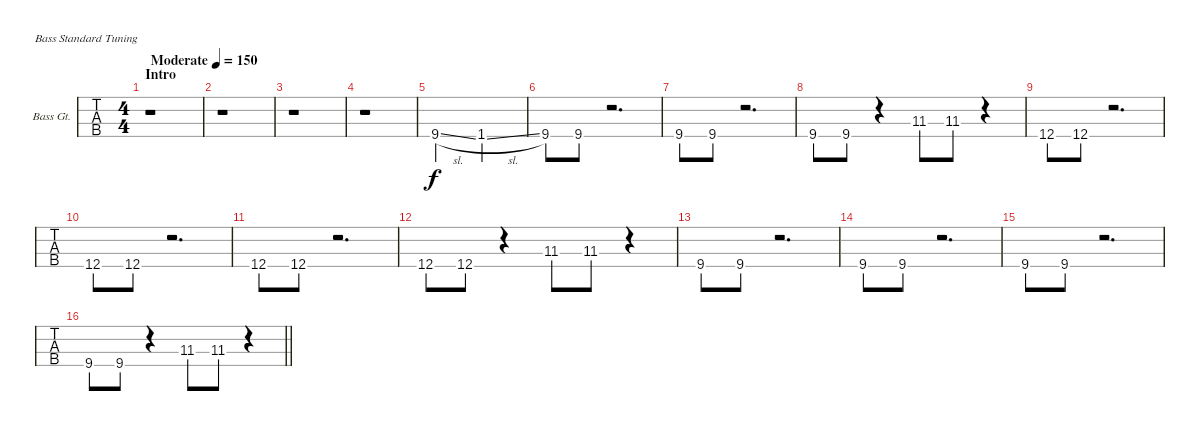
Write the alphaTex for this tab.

\bracketExtendMode groupsimilarinstruments
\firstSystemTrackNameOrientation horizontal
\otherSystemsTrackNameOrientation horizontal
\track ("Bass Guitar" "Bass Gt.") {instrument electricbasspick}
\staff {tabs}
\tuning (G2 D2 A1 E1)
\ts (4 4)
\beaming (8 2 2 2 2)
\section ("" "Intro")
\tempo (150 "Moderate")
\clef f4
\ks e
r.1{dy f instrument electricbasspick} |
r.1 |
r.1 |
r.1 |
9.4{sl}.2 1.4{sl}.2 |
9.4.8 9.4.8 r.2{d} |
9.4.8 9.4.8 r.2{d} |
9.4.8 9.4.8 r.4 11.3.8 11.3.8 r.4 |
12.4.8 12.4.8 r.2{d} |
12.4.8 12.4.8 r.2{d} |
12.4.8 12.4.8 r.2{d} |
12.4.8 12.4.8 r.4 11.3.8 11.3.8 r.4 |
9.4.8 9.4.8 r.2{d} |
9.4.8 9.4.8 r.2{d} |
9.4.8 9.4.8 r.2{d} |
\barLineRight lightlight
9.4.8 9.4.8 r.4 11.3.8 11.3.8 r.4
